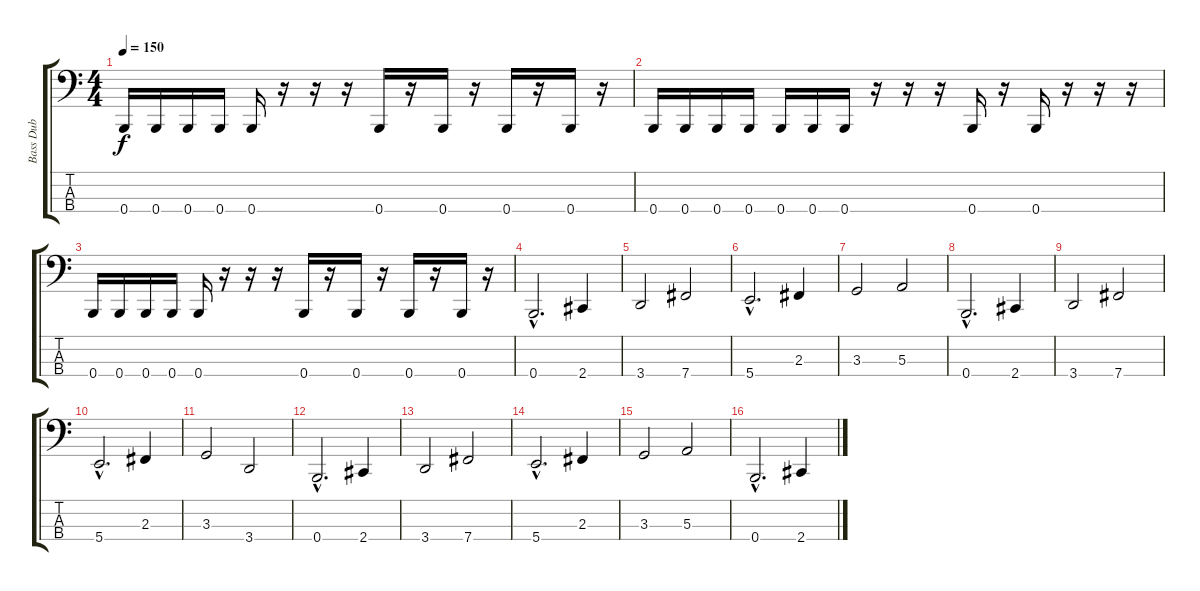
\track ("Bass Dub" "Bass Dub") {instrument electricbasspick}
\staff {score tabs}
\tuning (D2 A1 E1 B0) {hide}
\ts (4 4)
\tempo 150
\clef f4
\ks c
0.4.16{dy f} 0.4.16 0.4.16 0.4.16 0.4.16 r.16 r.16 r.16 0.4.16 r.16 0.4.16 r.16 0.4.16 r.16 0.4.16 r.16 |
0.4.16 0.4.16 0.4.16 0.4.16 0.4.16 0.4.16 0.4.16 r.16 r.16 r.16 0.4.16 r.16 0.4.16 r.16 r.16 r.16 |
0.4.16 0.4.16 0.4.16 0.4.16 0.4.16 r.16 r.16 r.16 0.4.16 r.16 0.4.16 r.16 0.4.16 r.16 0.4.16 r.16 |
0.4{hac}.2{d} 2.4.4 |
3.4.2 7.4.2 |
5.4{hac}.2{d} 2.3.4 |
3.3.2 5.3.2 |
0.4{hac}.2{d} 2.4.4 |
3.4.2 7.4.2 |
5.4{hac}.2{d} 2.3.4 |
3.3.2 3.4.2 |
0.4{hac}.2{d} 2.4.4 |
3.4.2 7.4.2 |
5.4{hac}.2{d} 2.3.4 |
3.3.2 5.3.2 |
0.4{hac}.2{d} 2.4.4
